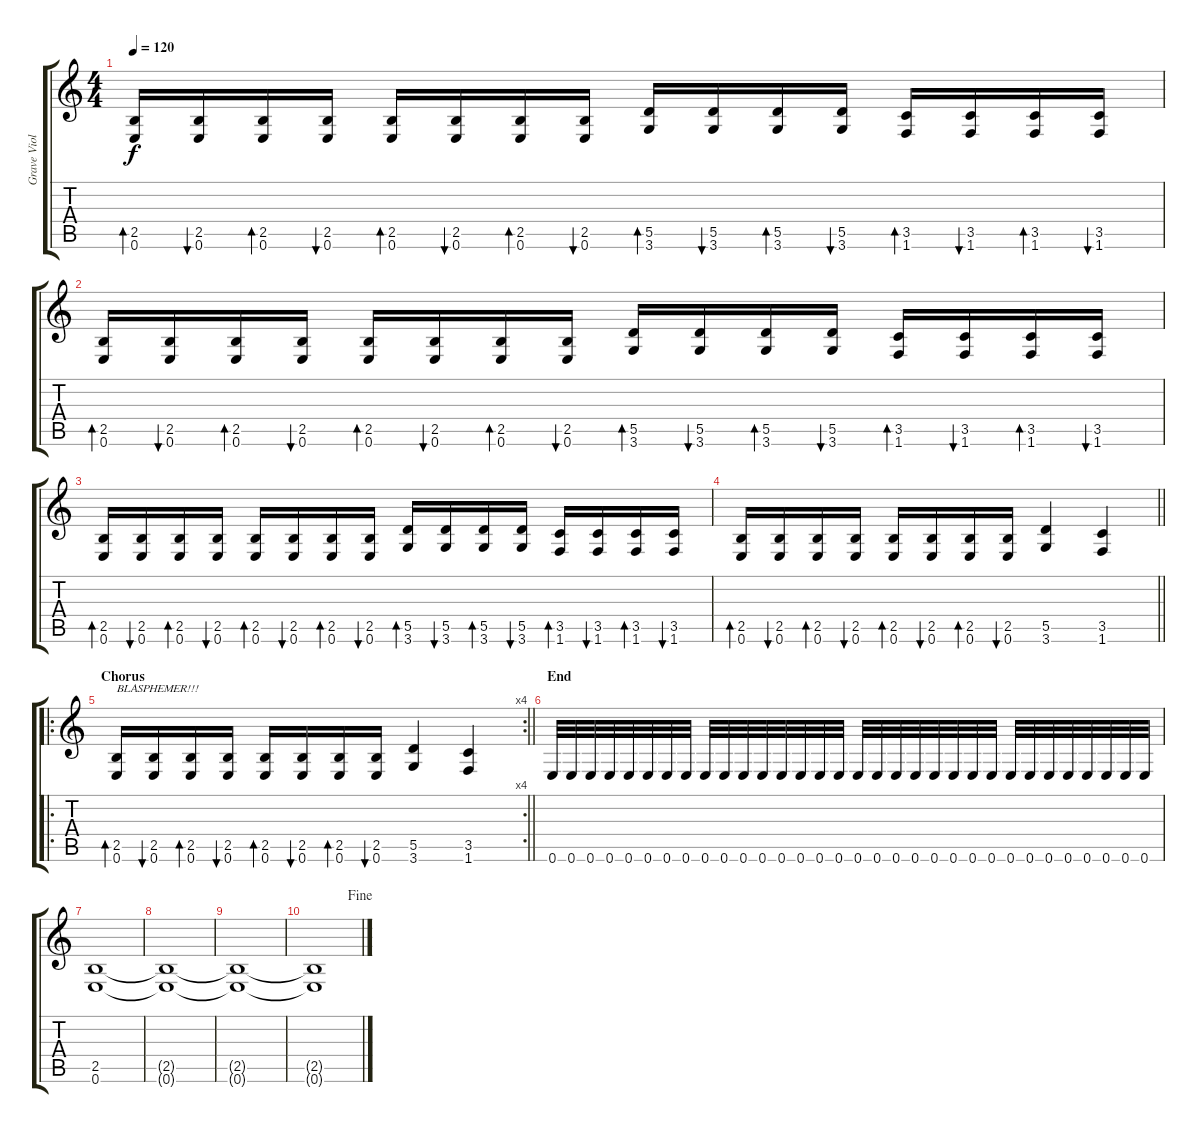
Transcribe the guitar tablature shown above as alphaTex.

\track ("Grave Violator" "Grave Viol") {instrument distortionguitar}
\staff {score tabs}
\tuning (E4 B3 G3 D3 A2 E2) {hide}
\ts (4 4)
\tempo 120
\clef g2
\ks c
(2.5 0.6).16{bd 60 dy f} (2.5 0.6).16{bu 60} (2.5 0.6).16{bd 60} (2.5 0.6).16{bu 60} (2.5 0.6).16{bd 60} (2.5 0.6).16{bu 60} (2.5 0.6).16{bd 60} (2.5 0.6).16{bu 60} (5.5 3.6).16{bd 60} (5.5 3.6).16{bu 60} (5.5 3.6).16{bd 60} (5.5 3.6).16{bu 60} (3.5 1.6).16{bd 60} (3.5 1.6).16{bu 60} (3.5 1.6).16{bd 60} (3.5 1.6).16{bu 60} |
(2.5 0.6).16{bd 60} (2.5 0.6).16{bu 60} (2.5 0.6).16{bd 60} (2.5 0.6).16{bu 60} (2.5 0.6).16{bd 60} (2.5 0.6).16{bu 60} (2.5 0.6).16{bd 60} (2.5 0.6).16{bu 60} (5.5 3.6).16{bd 60} (5.5 3.6).16{bu 60} (5.5 3.6).16{bd 60} (5.5 3.6).16{bu 60} (3.5 1.6).16{bd 60} (3.5 1.6).16{bu 60} (3.5 1.6).16{bd 60} (3.5 1.6).16{bu 60} |
(2.5 0.6).16{bd 60} (2.5 0.6).16{bu 60} (2.5 0.6).16{bd 60} (2.5 0.6).16{bu 60} (2.5 0.6).16{bd 60} (2.5 0.6).16{bu 60} (2.5 0.6).16{bd 60} (2.5 0.6).16{bu 60} (5.5 3.6).16{bd 60} (5.5 3.6).16{bu 60} (5.5 3.6).16{bd 60} (5.5 3.6).16{bu 60} (3.5 1.6).16{bd 60} (3.5 1.6).16{bu 60} (3.5 1.6).16{bd 60} (3.5 1.6).16{bu 60} |
\barLineRight lightlight
(2.5 0.6).16{bd 60} (2.5 0.6).16{bu 60} (2.5 0.6).16{bd 60} (2.5 0.6).16{bu 60} (2.5 0.6).16{bd 60} (2.5 0.6).16{bu 60} (2.5 0.6).16{bd 60} (2.5 0.6).16{bu 60} (5.5 3.6).4 (3.5 1.6).4 |
\ro
\rc 4
\section ("" "Chorus")
\barLineRight lightlight
(2.5 0.6).16{bd 60 txt "BLASPHEMER!!!"} (2.5 0.6).16{bu 60} (2.5 0.6).16{bd 60} (2.5 0.6).16{bu 60} (2.5 0.6).16{bd 60} (2.5 0.6).16{bu 60} (2.5 0.6).16{bd 60} (2.5 0.6).16{bu 60} (5.5 3.6).4 (3.5 1.6).4 |
\section ("" "End")
0.6.32 0.6.32 0.6.32 0.6.32 0.6.32 0.6.32 0.6.32 0.6.32 0.6.32 0.6.32 0.6.32 0.6.32 0.6.32 0.6.32 0.6.32 0.6.32 0.6.32 0.6.32 0.6.32 0.6.32 0.6.32 0.6.32 0.6.32 0.6.32 0.6.32 0.6.32 0.6.32 0.6.32 0.6.32 0.6.32 0.6.32 0.6.32 |
(2.5 0.6).1 |
(2.5{t} 0.6{t}).1 |
(2.5{t} 0.6{t}).1 |
\jump fine
(2.5{t} 0.6{t}).1
